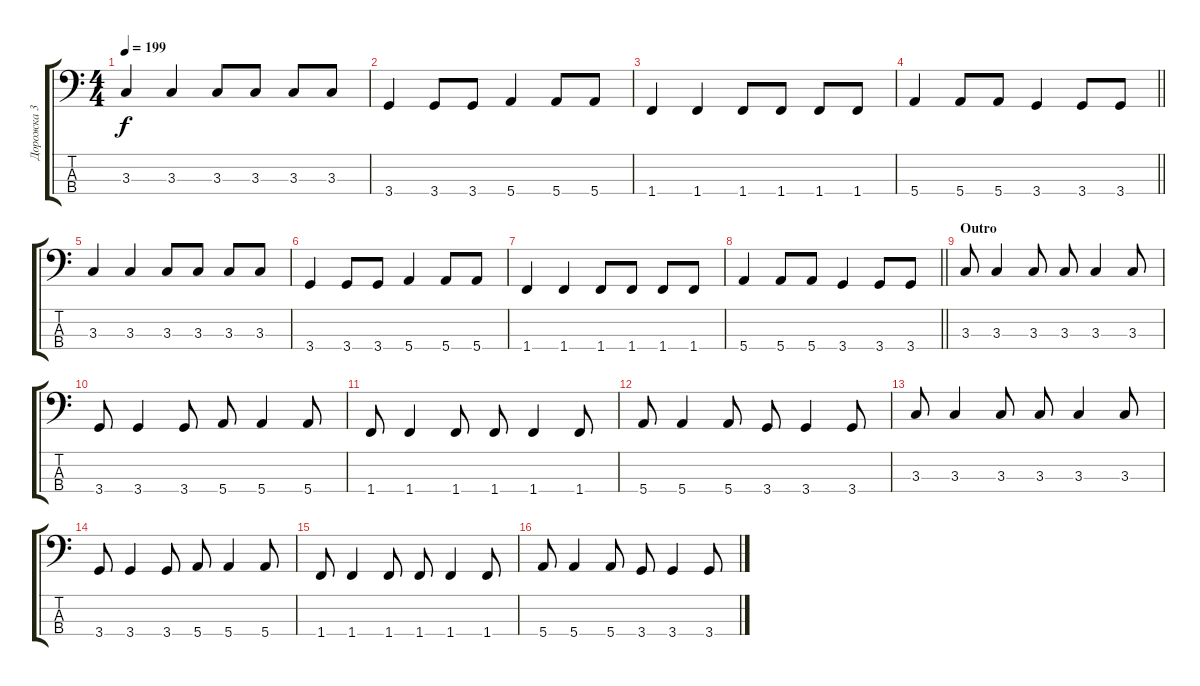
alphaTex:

\track ("Дорожка 3" "Дорожка 3") {instrument electricbassfinger}
\staff {score tabs}
\tuning (G2 D2 A1 E1) {hide}
\ts (4 4)
\tempo 199
\clef f4
\ks c
3.3.4{dy f} 3.3.4 3.3.8 3.3.8 3.3.8 3.3.8 |
3.4.4 3.4.8 3.4.8 5.4.4 5.4.8 5.4.8 |
1.4.4 1.4.4 1.4.8 1.4.8 1.4.8 1.4.8 |
\barLineRight lightlight
5.4.4 5.4.8 5.4.8 3.4.4 3.4.8 3.4.8 |
3.3.4 3.3.4 3.3.8 3.3.8 3.3.8 3.3.8 |
3.4.4 3.4.8 3.4.8 5.4.4 5.4.8 5.4.8 |
1.4.4 1.4.4 1.4.8 1.4.8 1.4.8 1.4.8 |
\barLineRight lightlight
5.4.4 5.4.8 5.4.8 3.4.4 3.4.8 3.4.8 |
\section ("" "Outro")
3.3.8 3.3.4 3.3.8 3.3.8 3.3.4 3.3.8 |
3.4.8 3.4.4 3.4.8 5.4.8 5.4.4 5.4.8 |
1.4.8 1.4.4 1.4.8 1.4.8 1.4.4 1.4.8 |
5.4.8 5.4.4 5.4.8 3.4.8 3.4.4 3.4.8 |
3.3.8 3.3.4 3.3.8 3.3.8 3.3.4 3.3.8 |
3.4.8 3.4.4 3.4.8 5.4.8 5.4.4 5.4.8 |
1.4.8 1.4.4 1.4.8 1.4.8 1.4.4 1.4.8 |
5.4.8 5.4.4 5.4.8 3.4.8 3.4.4 3.4.8
